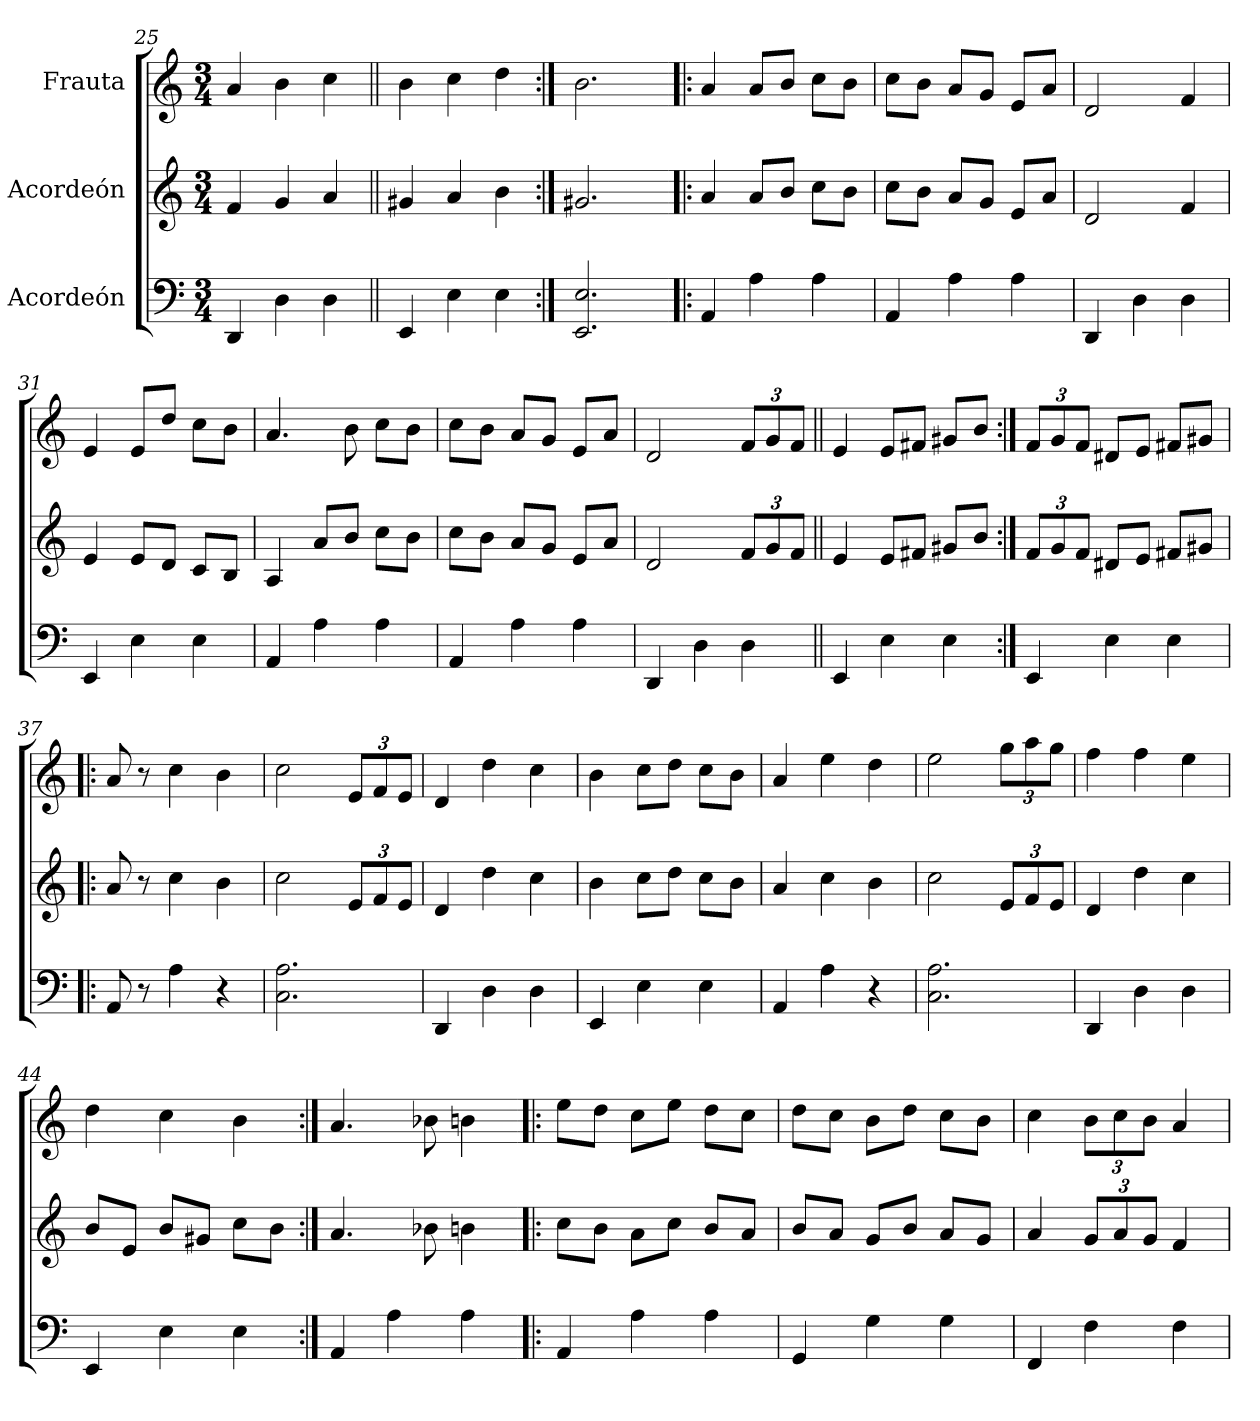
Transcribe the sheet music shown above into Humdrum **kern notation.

**kern	**kern	**kern
*part3	*part2	*part1
*staff3	*staff2	*staff1
*I"Acordeón	*I"Acordeón	*I"Frauta
*clefF4	*clefG2	*clefG2
*k[]	*k[]	*k[]
*M3/4	*M3/4	*M3/4
=25	=25	=25
4DD/	4f/	4a/
4D\	4g/	4b\
4D\	4a/	4cc\
=26||	=26||	=26||
4EE/	4g#X/	4b\
4E\	4a/	4cc\
4E\	4b\	4dd\
=27:|!	=27:|!	=27:|!
2.EE/ 2.E/	2.g#X/	2.b\
=28!|:	=28!|:	=28!|:
4AA/	4a/	4a/
4A\	8a/L	8a/L
.	8b/J	8b/J
4A\	8cc\L	8cc\L
.	8b\J	8b\J
=29	=29	=29
4AA/	8cc\L	8cc\L
.	8b\J	8b\J
4A\	8a/L	8a/L
.	8g/J	8g/J
4A\	8e/L	8e/L
.	8a/J	8a/J
=30	=30	=30
4DD/	2d/	2d/
4D\	.	.
4D\	4f/	4f/
=31	=31	=31
4EE/	4e/	4e/
4E\	8e/L	8e/L
.	8d/J	8dd/J
4E\	8c/L	8cc\L
.	8B/J	8b\J
=32	=32	=32
4AA/	4A/	4.a/
4A\	8a/L	.
.	8b/J	8b\
4A\	8cc\L	8cc\L
.	8b\J	8b\J
!!LO:PB:g=z
=33	=33	=33
4AA/	8cc\L	8cc\L
.	8b\J	8b\J
4A\	8a/L	8a/L
.	8g/J	8g/J
4A\	8e/L	8e/L
.	8a/J	8a/J
=34	=34	=34
4DD/	2d/	2d/
4D\	.	.
*	*Xbrackettup	*Xbrackettup
4D\	12f/L	12f/L
.	12g/	12g/
.	12f/J	12f/J
=35||	=35||	=35||
4EE/	4e/	4e/
4E\	8e/L	8e/L
.	8f#X/J	8f#X/J
4E\	8g#X/L	8g#X/L
.	8b/J	8b/J
=36:|!	=36:|!	=36:|!
4EE/	12f/L	12f/L
.	12g/	12g/
.	12f/J	12f/J
4E\	8d#X/L	8d#X/L
.	8e/J	8e/J
4E\	8f#X/L	8f#X/L
.	8g#X/J	8g#X/J
=37!|:	=37!|:	=37!|:
8AA/	8a/	8a/
8r	8r	8r
4A\	4cc\	4cc\
4r	4b\	4b\
=38	=38	=38
2.C\ 2.A\	2cc\	2cc\
.	12e/L	12e/L
.	12f/	12f/
.	12e/J	12e/J
=39	=39	=39
4DD/	4d/	4d/
4D\	4dd\	4dd\
4D\	4cc\	4cc\
!!LO:LB:g=z
=40	=40	=40
4EE/	4b\	4b\
4E\	8cc\L	8cc\L
.	8dd\J	8dd\J
4E\	8cc\L	8cc\L
.	8b\J	8b\J
=41	=41	=41
4AA/	4a/	4a/
4A\	4cc\	4ee\
4r	4b\	4dd\
=42	=42	=42
2.C\ 2.A\	2cc\	2ee\
.	12e/L	12gg\L
.	12f/	12aa\
.	12e/J	12gg\J
=43	=43	=43
4DD/	4d/	4ff\
4D\	4dd\	4ff\
4D\	4cc\	4ee\
=44	=44	=44
4EE/	8b/L	4dd\
.	8e/J	.
4E\	8b/L	4cc\
.	8g#X/J	.
4E\	8cc\L	4b\
.	8b\J	.
=45:|!	=45:|!	=45:|!
4AA/	4.a/	4.a/
4A\	.	.
.	8b-X\	8b-X\
4A\	4bn\	4bn\
=46!|:	=46!|:	=46!|:
4AA/	8cc\L	8ee\L
.	8b\J	8dd\J
4A\	8a\L	8cc\L
.	8cc\J	8ee\J
4A\	8b/L	8dd\L
.	8a/J	8cc\J
=47	=47	=47
4GG/	8b/L	8dd\L
.	8a/J	8cc\J
4G\	8g/L	8b\L
.	8b/J	8dd\J
4G\	8a/L	8cc\L
.	8g/J	8b\J
!!LO:LB:g=z
=48	=48	=48
4FF/	4a/	4cc\
4F\	12g/L	12b\L
.	12a/	12cc\
.	12g/J	12b\J
4F\	4f/	4a/
=	=	=
*-	*-	*-
